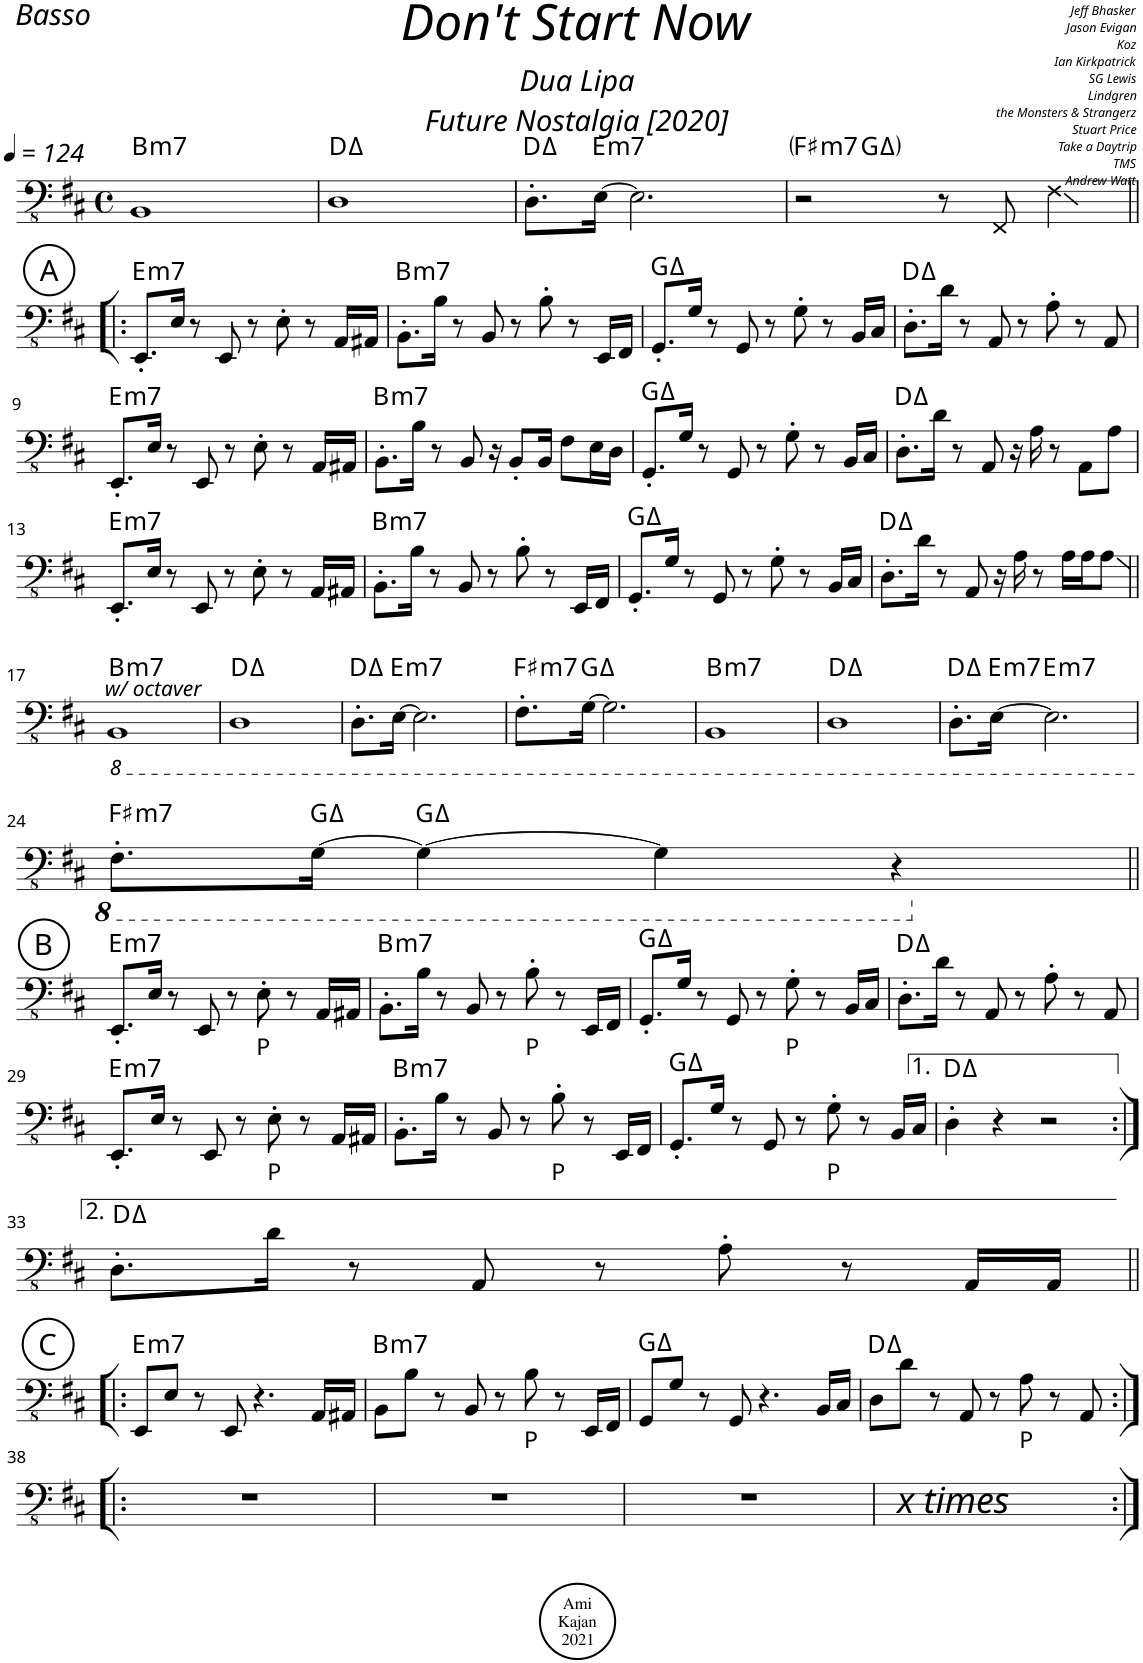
**kern	**text	**harte
*part1	*part1	*part1
*staff1	*staff1	*
*I"Acoustic Bass	*	*
*I'Bass	*	*
*clefFv4	*	*
*k[f#c#]	*	*
*M4/4	*	*
*met(c)	*	*
*MM124	*	*
=1	=1	=1
!	!	!LO:H:kt=m7
1BBB	.	B:min7
=2	=2	=2
1DD	.	D:maj
=3	=3	=3
8.DD'\L	.	D:maj
!	!	!LO:H:kt=m7
[16EE\Jk	.	E:min7
2.EE\]	.	.
=4	=4	=4
!	!	!LO:H:kt=m7
*^	*	*
2r	8.ryy	.	F#:min7
.	2ryy	.	G:maj
8r	.	.	.
8FFF#/	.	.	.
.	4ryy	.	.
4FF#\	.	.	.
.	16ryy	.	.
!!LO:LB:g=z	!!
!!LO:REH:place=s1:a:cj:enc=circle:fs=14:t=A	!!
=5!|:	=5!|:	=5!|:	=5!|:
!	!	!	!LO:H:kt=m7
*v	*v	*	*
8.EEE'/L	.	E:min7
16EE/Jk	.	.
8r	.	.
8EEE/	.	.
8r	.	.
8EE'\	.	.
8r	.	.
16AAA/LL	.	.
16AAA#X/JJ	.	.
=6	=6	=6
!	!	!LO:H:kt=m7
8.BBB'\L	.	B:min7
16BB\Jk	.	.
8r	.	.
8BBB/	.	.
8r	.	.
8BB'\	.	.
8r	.	.
16EEE/LL	.	.
16FFF#/JJ	.	.
=7	=7	=7
8.GGG'/L	.	G:maj
16GG/Jk	.	.
8r	.	.
8GGG/	.	.
8r	.	.
8GG'\	.	.
8r	.	.
16BBB/LL	.	.
16CC#/JJ	.	.
=8	=8	=8
8.DD'\L	.	D:maj
16D\Jk	.	.
8r	.	.
8AAA/	.	.
8r	.	.
8AA'\	.	.
8r	.	.
8AAA/	.	.
!!LO:LB:g=z
=9	=9	=9
!	!	!LO:H:kt=m7
8.EEE'/L	.	E:min7
16EE/Jk	.	.
8r	.	.
8EEE/	.	.
8r	.	.
8EE'\	.	.
8r	.	.
16AAA/LL	.	.
16AAA#X/JJ	.	.
=10	=10	=10
!	!	!LO:H:kt=m7
8.BBB'\L	.	B:min7
16BB\Jk	.	.
8r	.	.
8BBB/	.	.
16r	.	.
8BBB'/L	.	.
16BBB/Jk	.	.
8FF#\L	.	.
16EE\L	.	.
16DD\JJ	.	.
=11	=11	=11
8.GGG'/L	.	G:maj
16GG/Jk	.	.
8r	.	.
8GGG/	.	.
8r	.	.
8GG'\	.	.
8r	.	.
16BBB/LL	.	.
16CC#/JJ	.	.
=12	=12	=12
8.DD'\L	.	D:maj
16D\Jk	.	.
8r	.	.
8AAA/	.	.
16r	.	.
16AA\	.	.
8r	.	.
8AAA\L	.	.
8AA\J	.	.
!!LO:LB:g=z
=13	=13	=13
!	!	!LO:H:kt=m7
8.EEE'/L	.	E:min7
16EE/Jk	.	.
8r	.	.
8EEE/	.	.
8r	.	.
8EE'\	.	.
8r	.	.
16AAA/LL	.	.
16AAA#X/JJ	.	.
=14	=14	=14
!	!	!LO:H:kt=m7
8.BBB'\L	.	B:min7
16BB\Jk	.	.
8r	.	.
8BBB/	.	.
8r	.	.
8BB'\	.	.
8r	.	.
16EEE/LL	.	.
16FFF#/JJ	.	.
=15	=15	=15
8.GGG'/L	.	G:maj
16GG/Jk	.	.
8r	.	.
8GGG/	.	.
8r	.	.
8GG'\	.	.
8r	.	.
16BBB/LL	.	.
16CC#/JJ	.	.
=16	=16	=16
8.DD'\L	.	D:maj
16D\Jk	.	.
8r	.	.
8AAA/	.	.
16r	.	.
16AA\	.	.
8r	.	.
16AA\LL	.	.
16AA\J	.	.
8AA\J	.	.
!!LO:LB:g=z
=17||	=17||	=17||
*8ba	*	*
!LO:TX:a:i:t=w/ octaver	!	!LO:H:kt=m7
1BBBB	.	B:min7
=18	=18	=18
1DDD	.	D:maj
=19	=19	=19
8.DDD'\L	.	D:maj
!	!	!LO:H:kt=m7
[16EEE\Jk	.	E:min7
2.EEE\]	.	.
=20	=20	=20
!	!	!LO:H:kt=m7
8.FFF#'\L	.	F#:min7
[16GGG\Jk	.	G:maj
2.GGG\]	.	.
=21	=21	=21
!	!	!LO:H:kt=m7
1BBBB	.	B:min7
=22	=22	=22
1DDD	.	D:maj
=23	=23	=23
8.DDD'\L	.	D:maj
!	!	!LO:H:kt=m7
[16EEE\Jk	.	E:min7
!	!	!LO:H:kt=m7
2.EEE\]	.	E:min7
!!LO:LB:g=z
=24	=24	=24
!	!	!LO:H:kt=m7
8.FFF#'\L	.	F#:min7
[16GGG\Jk	.	G:maj
4GGG\_	.	G:maj
4GGG\]	.	.
4r	.	.
!!LO:LB:g=z
!!LO:REH:place=s1:a:cj:enc=circle:fs=14:t=B
=25||	=25||	=25||
*X8ba	*	*
!	!	!LO:H:kt=m7
8.EEE'/L	.	E:min7
16EE/Jk	.	.
8r	.	.
8EEE/	.	.
8r	.	.
!	!LO:LY:b	!
8EE'\	P	.
8r	.	.
16AAA/LL	.	.
16AAA#X/JJ	.	.
=26	=26	=26
!	!	!LO:H:kt=m7
8.BBB'\L	.	B:min7
16BB\Jk	.	.
8r	.	.
8BBB/	.	.
8r	.	.
!	!LO:LY:b	!
8BB'\	P	.
8r	.	.
16EEE/LL	.	.
16FFF#/JJ	.	.
=27	=27	=27
8.GGG'/L	.	G:maj
16GG/Jk	.	.
8r	.	.
8GGG/	.	.
8r	.	.
!	!LO:LY:b	!
8GG'\	P	.
8r	.	.
16BBB/LL	.	.
16CC#/JJ	.	.
=28	=28	=28
8.DD'\L	.	D:maj
16D\Jk	.	.
8r	.	.
8AAA/	.	.
8r	.	.
8AA'\	.	.
8r	.	.
8AAA/	.	.
!!LO:LB:g=z
=29	=29	=29
!	!	!LO:H:kt=m7
8.EEE'/L	.	E:min7
16EE/Jk	.	.
8r	.	.
8EEE/	.	.
8r	.	.
!	!LO:LY:b	!
8EE'\	P	.
8r	.	.
16AAA/LL	.	.
16AAA#X/JJ	.	.
=30	=30	=30
!	!	!LO:H:kt=m7
8.BBB'\L	.	B:min7
16BB\Jk	.	.
8r	.	.
8BBB/	.	.
8r	.	.
!	!LO:LY:b	!
8BB'\	P	.
8r	.	.
16EEE/LL	.	.
16FFF#/JJ	.	.
=31	=31	=31
8.GGG'/L	.	G:maj
16GG/Jk	.	.
8r	.	.
8GGG/	.	.
8r	.	.
!	!LO:LY:b	!
8GG'\	P	.
8r	.	.
16BBB/LL	.	.
16CC#/JJ	.	.
=32	=32	=32
4DD'\	.	D:maj
4r	.	.
2r	.	.
!!LO:LB:g=z
=33:|!	=33:|!	=33:|!
8.DD'\L	.	D:maj
16D\Jk	.	.
8r	.	.
8AAA/	.	.
8r	.	.
8AA'\	.	.
8r	.	.
16AAA/LL	.	.
16AAA/JJ	.	.
!!LO:LB:g=z
!!LO:REH:place=s1:a:cj:enc=circle:fs=14:t=C
=34!|:	=34!|:	=34!|:
!	!	!LO:H:kt=m7
8EEE/L	.	E:min7
8EE/J	.	.
8r	.	.
8EEE/	.	.
4.r	.	.
16AAA/LL	.	.
16AAA#X/JJ	.	.
=35	=35	=35
!	!	!LO:H:kt=m7
8BBB\L	.	B:min7
8BB\J	.	.
8r	.	.
8BBB/	.	.
8r	.	.
!	!LO:LY:b	!
8BB\	P	.
8r	.	.
16EEE/LL	.	.
16FFF#/JJ	.	.
=36	=36	=36
8GGG/L	.	G:maj
8GG/J	.	.
8r	.	.
8GGG/	.	.
4.r	.	.
16BBB/LL	.	.
16CC#/JJ	.	.
=37	=37	=37
8DD\L	.	D:maj
8D\J	.	.
8r	.	.
8AAA/	.	.
8r	.	.
!	!LO:LY:b	!
8AA\	P	.
8r	.	.
8AAA/	.	.
!!LO:LB:g=z
=38:|!|:	=38:|!|:	=38:|!|:
1r	.	.
=39	=39	=39
1r	.	.
=40	=40	=40
1r	.	.
=41	=41	=41
!LO:TX:a:i:t=x times	!	!
1ryy	.	.
=:|!	=:|!	=:|!
*-	*-	*-
